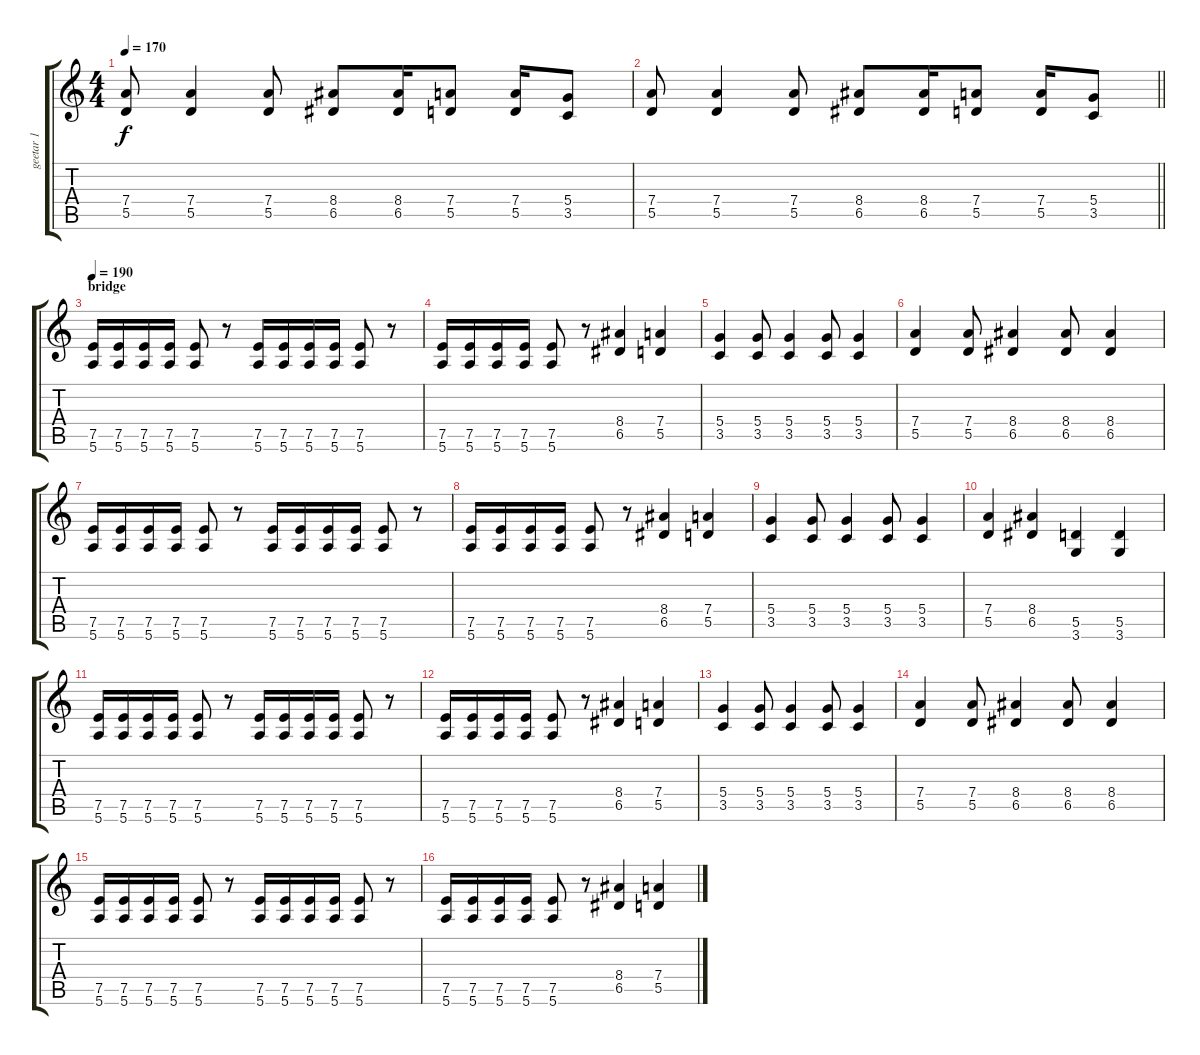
\track ("geetar 1" "geetar 1") {instrument distortionguitar}
\staff {score tabs}
\tuning (E4 B3 G3 D3 A2 E2) {hide}
\ts (4 4)
\tempo 170
\clef g2
\ks c
(7.4 5.5).8{dy f} (7.4 5.5).4 (7.4 5.5).8 (8.4 6.5).8 (8.4 6.5).16 (7.4 5.5).8 (7.4 5.5).16 (5.4 3.5).8 |
\barLineRight lightlight
(7.4 5.5).8 (7.4 5.5).4 (7.4 5.5).8 (8.4 6.5).8 (8.4 6.5).16 (7.4 5.5).8 (7.4 5.5).16 (5.4 3.5).8 |
\section ("" "bridge")
\tempo 190
(7.5 5.6).16 (7.5 5.6).16 (7.5 5.6).16 (7.5 5.6).16 (7.5 5.6).8 r.8 (7.5 5.6).16 (7.5 5.6).16 (7.5 5.6).16 (7.5 5.6).16 (7.5 5.6).8 r.8 |
(7.5 5.6).16 (7.5 5.6).16 (7.5 5.6).16 (7.5 5.6).16 (7.5 5.6).8 r.8 (8.4 6.5).4 (7.4 5.5).4 |
(5.4 3.5).4 (5.4 3.5).8 (5.4 3.5).4 (5.4 3.5).8 (5.4 3.5).4 |
(7.4 5.5).4 (7.4 5.5).8 (8.4 6.5).4 (8.4 6.5).8 (8.4 6.5).4 |
(7.5 5.6).16 (7.5 5.6).16 (7.5 5.6).16 (7.5 5.6).16 (7.5 5.6).8 r.8 (7.5 5.6).16 (7.5 5.6).16 (7.5 5.6).16 (7.5 5.6).16 (7.5 5.6).8 r.8 |
(7.5 5.6).16 (7.5 5.6).16 (7.5 5.6).16 (7.5 5.6).16 (7.5 5.6).8 r.8 (8.4 6.5).4 (7.4 5.5).4 |
(5.4 3.5).4 (5.4 3.5).8 (5.4 3.5).4 (5.4 3.5).8 (5.4 3.5).4 |
(7.4 5.5).4 (8.4 6.5).4 (5.5 3.6).4 (5.5 3.6).4 |
(7.5 5.6).16 (7.5 5.6).16 (7.5 5.6).16 (7.5 5.6).16 (7.5 5.6).8 r.8 (7.5 5.6).16 (7.5 5.6).16 (7.5 5.6).16 (7.5 5.6).16 (7.5 5.6).8 r.8 |
(7.5 5.6).16 (7.5 5.6).16 (7.5 5.6).16 (7.5 5.6).16 (7.5 5.6).8 r.8 (8.4 6.5).4 (7.4 5.5).4 |
(5.4 3.5).4 (5.4 3.5).8 (5.4 3.5).4 (5.4 3.5).8 (5.4 3.5).4 |
(7.4 5.5).4 (7.4 5.5).8 (8.4 6.5).4 (8.4 6.5).8 (8.4 6.5).4 |
(7.5 5.6).16 (7.5 5.6).16 (7.5 5.6).16 (7.5 5.6).16 (7.5 5.6).8 r.8 (7.5 5.6).16 (7.5 5.6).16 (7.5 5.6).16 (7.5 5.6).16 (7.5 5.6).8 r.8 |
(7.5 5.6).16 (7.5 5.6).16 (7.5 5.6).16 (7.5 5.6).16 (7.5 5.6).8 r.8 (8.4 6.5).4 (7.4 5.5).4
